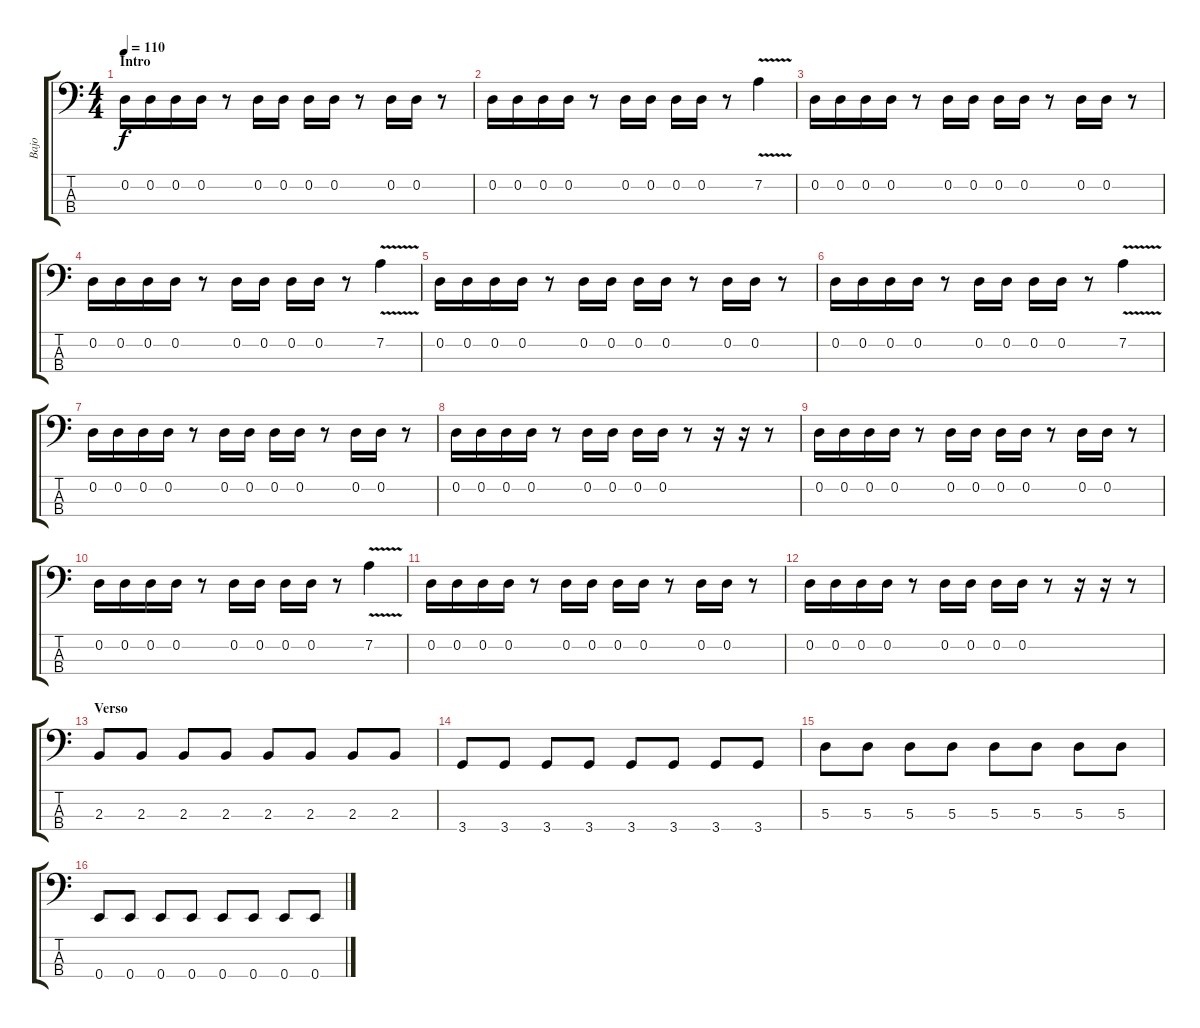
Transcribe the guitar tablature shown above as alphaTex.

\track ("Bajo" "Bajo") {instrument electricbasspick}
\staff {score tabs}
\tuning (G2 D2 A1 E1) {hide}
\ts (4 4)
\section ("" "Intro")
\tempo 110
\clef f4
\ks c
0.2.16{dy f instrument electricbasspick} 0.2.16 0.2.16 0.2.16 r.8 0.2.16 0.2.16 0.2.16 0.2.16 r.8 0.2.16 0.2.16 r.8 |
0.2.16 0.2.16 0.2.16 0.2.16 r.8 0.2.16 0.2.16 0.2.16 0.2.16 r.8 7.2{v}.4 |
0.2.16 0.2.16 0.2.16 0.2.16 r.8 0.2.16 0.2.16 0.2.16 0.2.16 r.8 0.2.16 0.2.16 r.8 |
0.2.16 0.2.16 0.2.16 0.2.16 r.8 0.2.16 0.2.16 0.2.16 0.2.16 r.8 7.2{v}.4 |
0.2.16 0.2.16 0.2.16 0.2.16 r.8 0.2.16 0.2.16 0.2.16 0.2.16 r.8 0.2.16 0.2.16 r.8 |
0.2.16 0.2.16 0.2.16 0.2.16 r.8 0.2.16 0.2.16 0.2.16 0.2.16 r.8 7.2{v}.4 |
0.2.16 0.2.16 0.2.16 0.2.16 r.8 0.2.16 0.2.16 0.2.16 0.2.16 r.8 0.2.16 0.2.16 r.8 |
0.2.16 0.2.16 0.2.16 0.2.16 r.8 0.2.16 0.2.16 0.2.16 0.2.16 r.8 r.16 r.16 r.8 |
0.2.16 0.2.16 0.2.16 0.2.16 r.8 0.2.16 0.2.16 0.2.16 0.2.16 r.8 0.2.16 0.2.16 r.8 |
0.2.16 0.2.16 0.2.16 0.2.16 r.8 0.2.16 0.2.16 0.2.16 0.2.16 r.8 7.2{v}.4 |
0.2.16 0.2.16 0.2.16 0.2.16 r.8 0.2.16 0.2.16 0.2.16 0.2.16 r.8 0.2.16 0.2.16 r.8 |
0.2.16 0.2.16 0.2.16 0.2.16 r.8 0.2.16 0.2.16 0.2.16 0.2.16 r.8 r.16 r.16 r.8 |
\section ("" "Verso")
2.3.8 2.3.8 2.3.8 2.3.8 2.3.8 2.3.8 2.3.8 2.3.8 |
3.4.8 3.4.8 3.4.8 3.4.8 3.4.8 3.4.8 3.4.8 3.4.8 |
5.3.8 5.3.8 5.3.8 5.3.8 5.3.8 5.3.8 5.3.8 5.3.8 |
0.4.8 0.4.8 0.4.8 0.4.8 0.4.8 0.4.8 0.4.8 0.4.8
